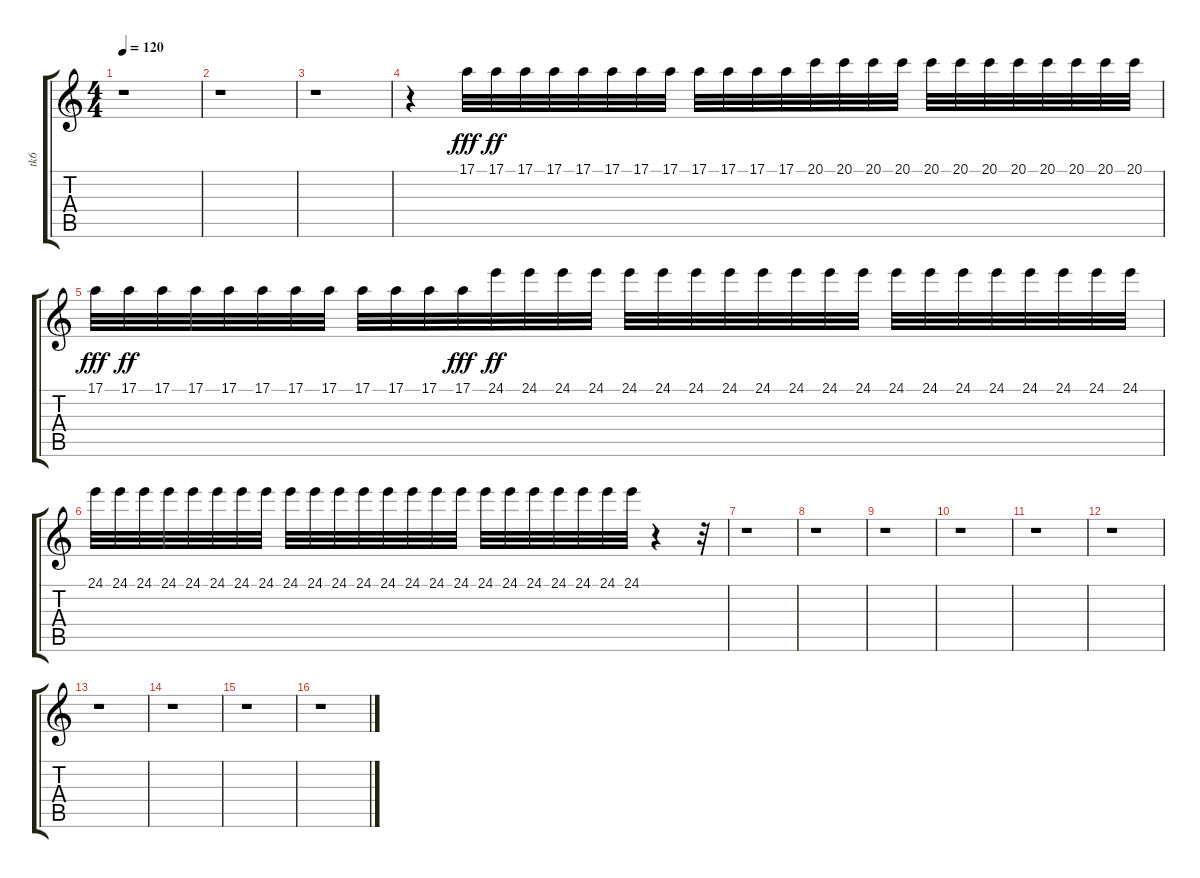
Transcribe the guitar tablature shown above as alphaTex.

\track ("tk6" "tk6") {instrument electricgrandpiano}
\staff {score tabs}
\tuning (E4 B3 G3 D3 A2 E2) {hide}
\ts (4 4)
\tempo 120
\clef g2
\ks c
r.1{dy fff instrument electricgrandpiano} |
r.1 |
r.1 |
r.4 17.1.32{balance 8 instrument electricgrandpiano} 17.1.32{dy ff} 17.1.32 17.1.32 17.1.32 17.1.32 17.1.32 17.1.32 17.1.32 17.1.32 17.1.32 17.1.32 20.1.32 20.1.32 20.1.32 20.1.32 20.1.32 20.1.32 20.1.32 20.1.32 20.1.32 20.1.32 20.1.32 20.1.32 |
17.1.32{dy fff} 17.1.32{dy ff} 17.1.32 17.1.32 17.1.32 17.1.32 17.1.32 17.1.32 17.1.32 17.1.32 17.1.32 17.1.32{dy fff} 24.1.32{dy ff} 24.1.32 24.1.32 24.1.32 24.1.32 24.1.32 24.1.32 24.1.32 24.1.32 24.1.32 24.1.32 24.1.32 24.1.32 24.1.32 24.1.32 24.1.32 24.1.32 24.1.32 24.1.32 24.1.32 |
24.1.32 24.1.32 24.1.32 24.1.32 24.1.32 24.1.32 24.1.32 24.1.32 24.1.32 24.1.32 24.1.32 24.1.32 24.1.32 24.1.32 24.1.32 24.1.32 24.1.32 24.1.32 24.1.32 24.1.32 24.1.32 24.1.32 24.1.32 r.4 r.32 |
r.1 |
r.1 |
r.1 |
r.1 |
r.1 |
r.1 |
r.1 |
r.1 |
r.1 |
r.1
